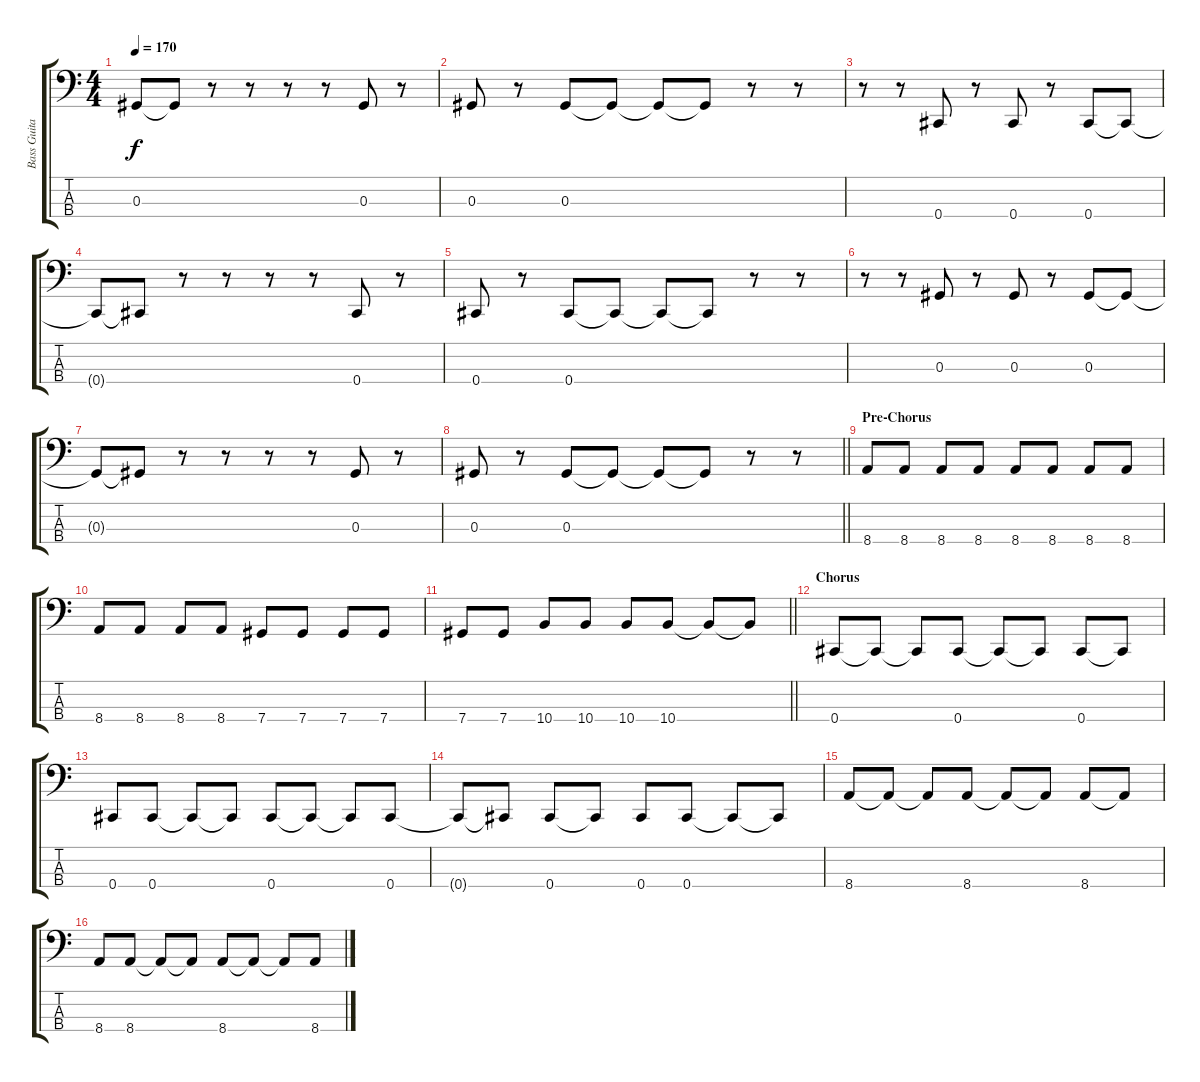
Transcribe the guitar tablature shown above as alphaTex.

\track ("Bass Guitar" "Bass Guita") {instrument electricbassfinger}
\staff {score tabs}
\tuning (Gb2 Db2 Ab1 Db1) {hide}
\ts (4 4)
\tempo 170
\clef f4
\ks c
0.3{t}.8{dy f} 0.3{t}.8 r.8 r.8 r.8 r.8 0.3.8 r.8 |
0.3.8 r.8 0.3.8 0.3{t}.8 0.3{t}.8 0.3{t}.8 r.8 r.8 |
r.8 r.8 0.4.8 r.8 0.4.8 r.8 0.4.8 0.4{t}.8 |
0.4{t}.8 0.4{t}.8 r.8 r.8 r.8 r.8 0.4.8 r.8 |
0.4.8 r.8 0.4.8 0.4{t}.8 0.4{t}.8 0.4{t}.8 r.8 r.8 |
r.8 r.8 0.3.8 r.8 0.3.8 r.8 0.3.8 0.3{t}.8 |
0.3{t}.8 0.3{t}.8 r.8 r.8 r.8 r.8 0.3.8 r.8 |
\barLineRight lightlight
0.3.8 r.8 0.3.8 0.3{t}.8 0.3{t}.8 0.3{t}.8 r.8 r.8 |
\section ("" "Pre-Chorus")
8.4.8 8.4.8 8.4.8 8.4.8 8.4.8 8.4.8 8.4.8 8.4.8 |
8.4.8 8.4.8 8.4.8 8.4.8 7.4.8 7.4.8 7.4.8 7.4.8 |
\barLineRight lightlight
7.4.8 7.4.8 10.4.8 10.4.8 10.4.8 10.4.8 10.4{t}.8 10.4{t}.8 |
\section ("" "Chorus")
0.4.8 0.4{t}.8 0.4{t}.8 0.4.8 0.4{t}.8 0.4{t}.8 0.4.8 0.4{t}.8 |
0.4.8 0.4.8 0.4{t}.8 0.4{t}.8 0.4.8 0.4{t}.8 0.4{t}.8 0.4.8 |
0.4{t}.8 0.4{t}.8 0.4.8 0.4{t}.8 0.4.8 0.4.8 0.4{t}.8 0.4{t}.8 |
8.4.8 8.4{t}.8 8.4{t}.8 8.4.8 8.4{t}.8 8.4{t}.8 8.4.8 8.4{t}.8 |
8.4.8 8.4.8 8.4{t}.8 8.4{t}.8 8.4.8 8.4{t}.8 8.4{t}.8 8.4.8
